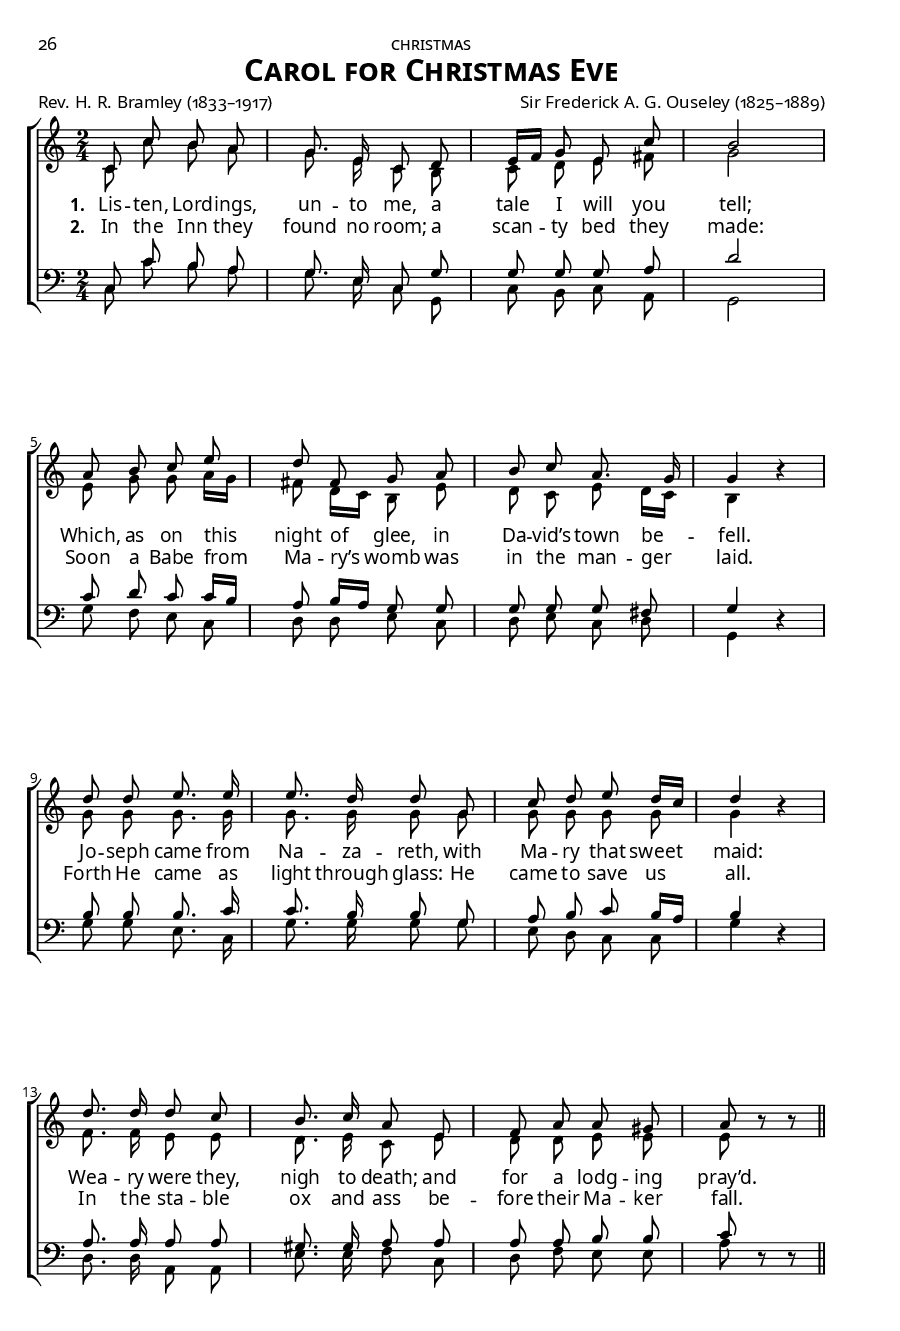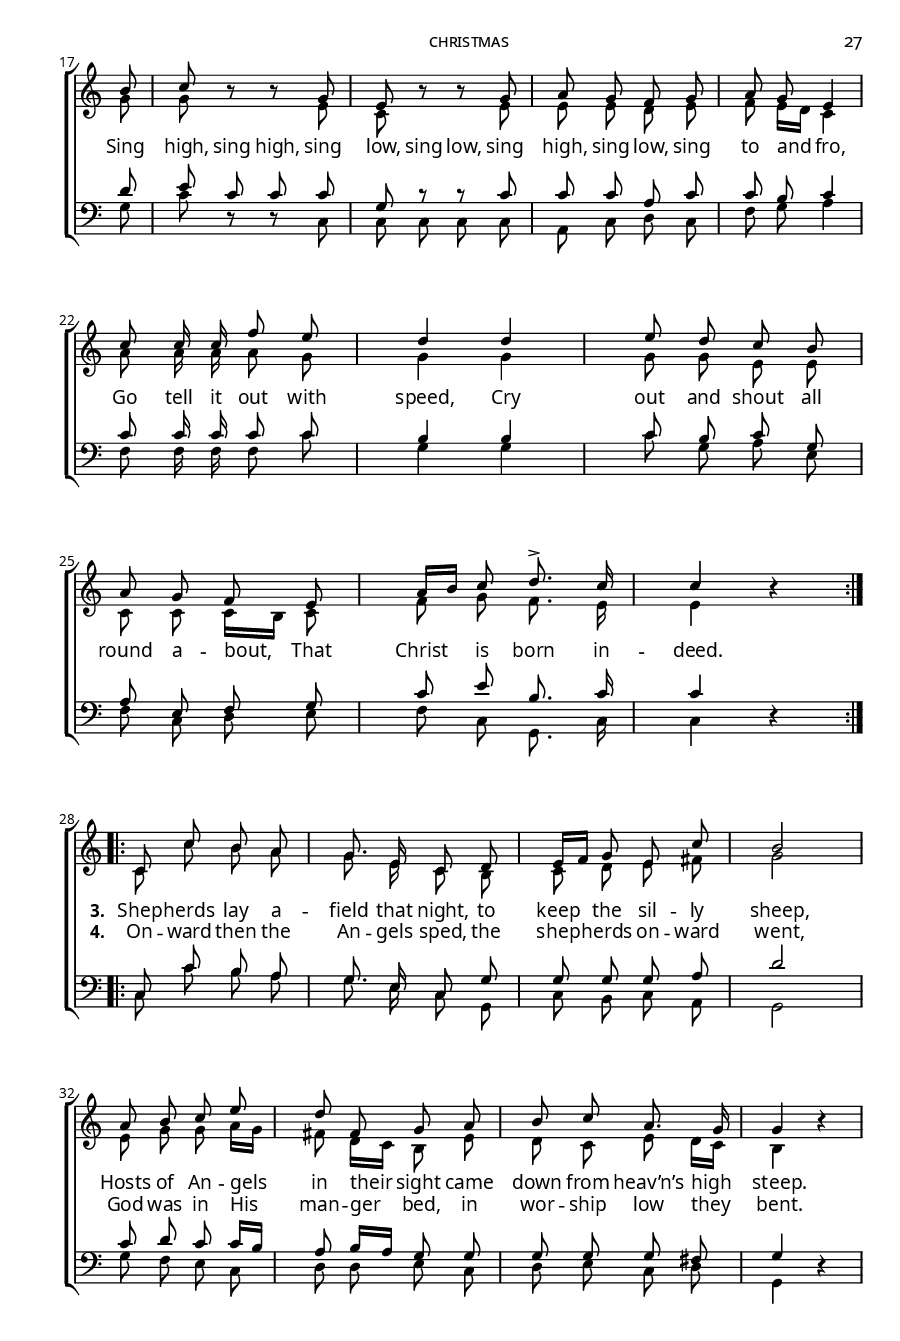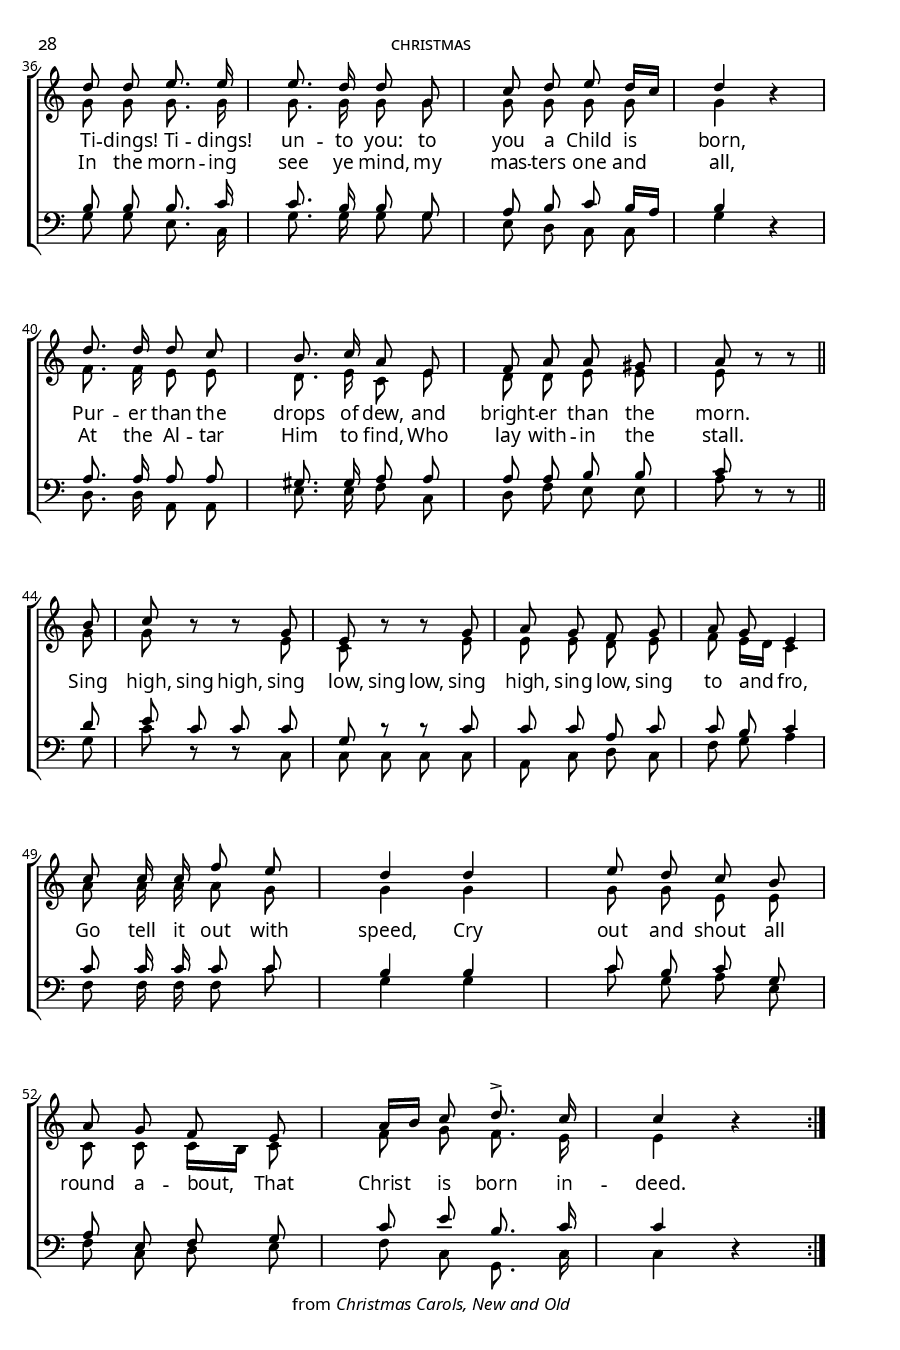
\version "2.14.2"
\include "util.ly"
\header {
  title = \markup{\override #'(font-name . "Garamond Premier Pro Semibold"){ \abs-fontsize #15 \smallCapsOldStyle"Carol for Christmas Eve"}}
  poet = \markup\oldStyleNum"Rev. H. R. Bramley (1833–1917)"
  composer = \markup\oldStyleNum"Sir Frederick A. G. Ouseley (1825–1889)"
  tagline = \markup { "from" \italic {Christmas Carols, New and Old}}
}
\paper {
  %print-all-headers = ##f
  paper-height = 9\in
  paper-width = 6\in
  indent = 0\in
  %system-system-spacing = #'((basic-distance . 10) (padding . 0))
  %system-system-spacing =
  %  #'((basic-distance . 0)
  %     (minimum-distance . 0)
  %     (padding . -5)
  %     (stretchability . 100))
  ragged-last-bottom = ##f
  ragged-bottom = ##f
  two-sided = ##t
  inner-margin = 0.5\in
  outer-margin = 0.25\in
  top-margin = 0.25\in
  bottom-margin = 0.25\in
  first-page-number = #026
  print-first-page-number = ##t
  headerLine = \markup{\override #'(font-name . "Garamond Premier Pro") \smallCapsOldStyle"christmas"}
  oddHeaderMarkup = \markup\fill-line{
     \override #'(font-name . "Garamond Premier Pro")\abs-fontsize #8.5
     \combine 
        \fill-line{"" \if \should-print-page-number
        \oldStylePageNum""
        }
        \fill-line{\headerLine}
  }
  evenHeaderMarkup = \markup {
     \override #'(font-name . "Garamond Premier Pro")\abs-fontsize #8.5
     \combine
        \if \should-print-page-number
        \oldStylePageNum""
        \fill-line{\headerLine}
  }
}
#(set-global-staff-size 15) \paper{ #(define fonts (make-pango-font-tree "GoudyOlSt BT" "Garamond Premier Pro" "Garamond Premier Pro" (/ 15 20))) }
global = {
  \key c \major
  \time 2/4
  \autoBeamOff
}

sopMusic = \relative c' {
  \repeat volta 2 {
    c8 c' b a |
    g8. e16 c8 d |
    e16[ f] g8 e c' |
    b2 |
    a8 b c e | 
    
    d fis, g a |
    b c a8. g16 |
    g4 b\rest |
    d8 d e8. e16 |
    e8. d16 d8 g, | 
    
    c d e d16[ c] |
    d4 b\rest |
    d8. d16 d8 c |
    b8. c16 a8 e |
    f a a gis | 
    
    \partial 4. a b\rest b\rest \bar "||" \break
    \partial 8 b |
    c b\rest b\rest g |
    e b'\rest b\rest g |
    a g f g |
    a g e4 | \break
    
    c'8 c16 c f8 e |
    d4 d |
    e8 d c b |
    a g f e |
    a16[ b] c8 d8.-> c16 |
    c4 b\rest \break
  }
}
sopWords = \lyricmode {
  
}

altoMusic = \relative c' {
  c8 c' b a |
  g8. e16 c8 b |
  c d e fis |
  g2 |
  e8 g g a16[ g] |
  
  fis8 d16[ c] b8 e |
  d c e d16[ c] |
  b4 s |
  g'8 g g8. g16 |
  g8. g16 g8 g |
  
  g g g g |
  g4 s |
  f8. f16 e8 e |
  d8. e16 c8 e |
  d d e e |
  
  e s s g |
  g s s e |
  c s s e |
  e e d e |
  f e16[ d] c4 |
  
  a'8 a16 a a8 g |
  g4 g |
  g8 g e e |
  c c c16[ b] c8 |
  f g f8. e16 |
  e4 s
}
altoWords = \lyricmode {
  \dropLyricsVII
  \set stanza = #"1. "
  Lis -- ten, Lord -- ings, un -- to me, a tale I will you tell;
  Which, as on this night of glee, in Da -- vid’s town be -- fell.
  Jo -- seph came from Na -- za -- reth, with Ma -- ry that sweet maid:
  Wea -- ry were they, nigh to death; and for a lodg -- ing pray’d.
  
  \set associatedVoice = "tenors"
  Sing high, sing high,
  \set associatedVoice = "basses" sing low,
  sing low, sing high, sing low,
  \unset associatedVoice
  sing to and fro,
  Go tell it out with speed, Cry out and shout all round a -- bout,
  That Christ is born in -- deed.
  
  
  \set stanza = #"3. "
  Shep -- herds lay a -- field that night, to keep the sil -- ly sheep,
  Hosts of An -- gels in their sight came down from heav’n’s high steep.
  Ti -- dings! Ti -- dings! un -- to you: to you a Child is born,
  Pur -- er than the drops of dew, and bright -- er than the morn.
  
  \set associatedVoice = "tenors"
  Sing high, sing high,
  \set associatedVoice = "basses" sing low,
  sing low, sing high, sing low,
  \unset associatedVoice
  sing to and fro,
  Go tell it out with speed, Cry out and shout all round a -- bout,
  That Christ is born in -- deed.
}
altoWordsII = \lyricmode {
  \dropLyricsVII
%\markup\italic
  \set stanza = #"2. "
  In the Inn they found no room; a scan  -- ty bed they made:
  Soon a Babe from Ma -- ry’s womb was in the man -- ger laid.
  Forth He came as light through glass: He came to save us all.
  In the sta -- ble ox and ass be -- fore their Ma -- ker fall.
  
  \repeat unfold 32 \skip1
  
  \set stanza = #"4. "
  On -- ward then the An -- gels sped, the shep -- herds on -- ward went,
  God was in His man -- ger bed, in wor -- ship low they bent.
  In the morn -- ing see ye mind, my mas -- ters one and all,
  At the Al -- tar Him to find, Who lay with -- in the stall.
}
altoWordsIII = \lyricmode {
}
altoWordsIV = \lyricmode {
}
altoWordsV = \lyricmode {
  \set stanza = #"5. "
  \set ignoreMelismata = ##t
}
altoWordsVI = \lyricmode {
  \set stanza = #"6. "
  \set ignoreMelismata = ##t
}
tenorMusic = \relative c {
  c8 c' b a |
  g8. e16 c8 g' |
  g g g a |
  d2 |
  c8 d c c16[ b] |
  
  a8 b16[ a] g8 g |
  g g g fis |
  g4 s |
  b8 b b8. c16 |
  c8. b16 b8 g |
  
  a b c b16[ a] |
  b4 s |
  a8. a16 a8 a |
  gis8. gis16 a8 a |
  a a b b |
  
  c8 s s d |
  e c c c |
  g c\rest c\rest c |
  c c a c |
  c b c4 |
  
  c8 c16 c c8 c |
  b4 b |
  c8 b c g |
  a e f g |
  c e b8. c16 |
  c4 s
}
tenorWords = \lyricmode {
}
tenorWordsBass = \lyricmode {
}

bassMusic = \relative c {
  c8 c' b a |
  g8. e16 c8 g |
  c b c a |
  g2 |
  g'8 f e c |
  
  d d e c |
  d e c d |
  g,4 d'\rest |
  g8 g e8. c16 |
  g'8. g16 g8 g |
  
  e d c c |
  g'4 d\rest |
  d8. d16 a8 a |
  e'8. e16 f8 c |
  d f e e |
  
  a d,\rest d\rest g |
  c d,\rest d\rest c |
  c c c c |
  a c d c |
  f g a4 |
  
  f8 f16 f f8 c' |
  g4 g |
  c8 g a e |
  f c d e |
  f c g8. c16 c4 d\rest
}
bassWords = \lyricmode {

}

pianoRH = \relative c' {
  
}
pianoLH = \relative c' {
  
}

\score {
  <<
   \new ChoirStaff <<
%    \new Lyrics = sopranos \with { \override VerticalAxisGroup #'nonstaff-relatedstaff-spacing = #'((basic-distance . 1)) }
    \new Staff = women <<
      \new Voice = "sopranos" { \voiceOne << \global \repeat unfold 2 \sopMusic >> }
      \new Voice = "altos" { \voiceTwo << \global \repeat unfold 2 \altoMusic >> }
    >>
   \new Staff = men <<
      \clef bass
      \new Voice = "tenors" { \voiceOne << \global \repeat unfold 2 \tenorMusic >> }
      \new Voice = "basses" { \voiceTwo << \global \repeat unfold 2 \bassMusic >> }
    >>
    \new Lyrics \with { alignAboveContext = #"women" \override VerticalAxisGroup #'nonstaff-relatedstaff-spacing = #'((basic-distance . 1))} \lyricsto "sopranos" \sopWords
     \new Lyrics = "altosVI"  \with { alignBelowContext = #"women" \override VerticalAxisGroup #'nonstaff-relatedstaff-spacing = #'((basic-distance . 1))} \lyricsto "altos" \altoWordsVI
    \new Lyrics = "altosV"  \with { alignBelowContext = #"women" \override VerticalAxisGroup #'nonstaff-relatedstaff-spacing = #'((basic-distance . 1))} \lyricsto "altos" \altoWordsV
    \new Lyrics = "altosIV"  \with { alignBelowContext = #"women" \override VerticalAxisGroup #'nonstaff-relatedstaff-spacing = #'((basic-distance . 1))} \lyricsto "altos" \altoWordsIV
    \new Lyrics = "altosIII"  \with { alignBelowContext = #"women" \override VerticalAxisGroup #'nonstaff-relatedstaff-spacing = #'((basic-distance . 1))} \lyricsto "altos" \altoWordsIII
    \new Lyrics = "altosII"  \with { alignBelowContext = #"women" \override VerticalAxisGroup #'nonstaff-relatedstaff-spacing = #'((basic-distance . 1))} \lyricsto "altos" \altoWordsII
    \new Lyrics = "altos"  \with { alignBelowContext = #"women" \override VerticalAxisGroup #'nonstaff-relatedstaff-spacing = #'((basic-distance . 1))} \lyricsto "altos" \altoWords
%    \new Lyrics \with { alignAboveContext = #"men" \override VerticalAxisGroup #'nonstaff-relatedstaff-spacing = #'((basic-distance . 1)) } \lyricsto "tenors" \tenorWords
    \new Lyrics \with { alignBelowContext = #"men" \override VerticalAxisGroup #'nonstaff-relatedstaff-spacing = #'((basic-distance . 1)) } \lyricsto "basses" \bassWords
  >>
%    \new PianoStaff << \new Staff { \new Voice { \pianoRH } } \new Staff { \clef "bass" \pianoLH } >>
  >>
  \layout {
    \context {
      \Score
      \override SpacingSpanner #'base-shortest-duration = #(ly:make-moment 1 2)
      \override SpacingSpanner #'common-shortest-duration = #(ly:make-moment 1 2)
    }
    \context {
      % Remove all empty staves
      % \Staff \RemoveEmptyStaves \override VerticalAxisGroup #'remove-first = ##t
    }
    \context {
      \Lyrics
      \override LyricText #'X-offset = #center-on-word
    }
  }
  \midi {
    \tempo 4 = 80
    \set Staff.midiInstrument = "piccolo"
  
    \context {
      \Voice
      \remove "Dynamic_performer"
    }
  }
}
